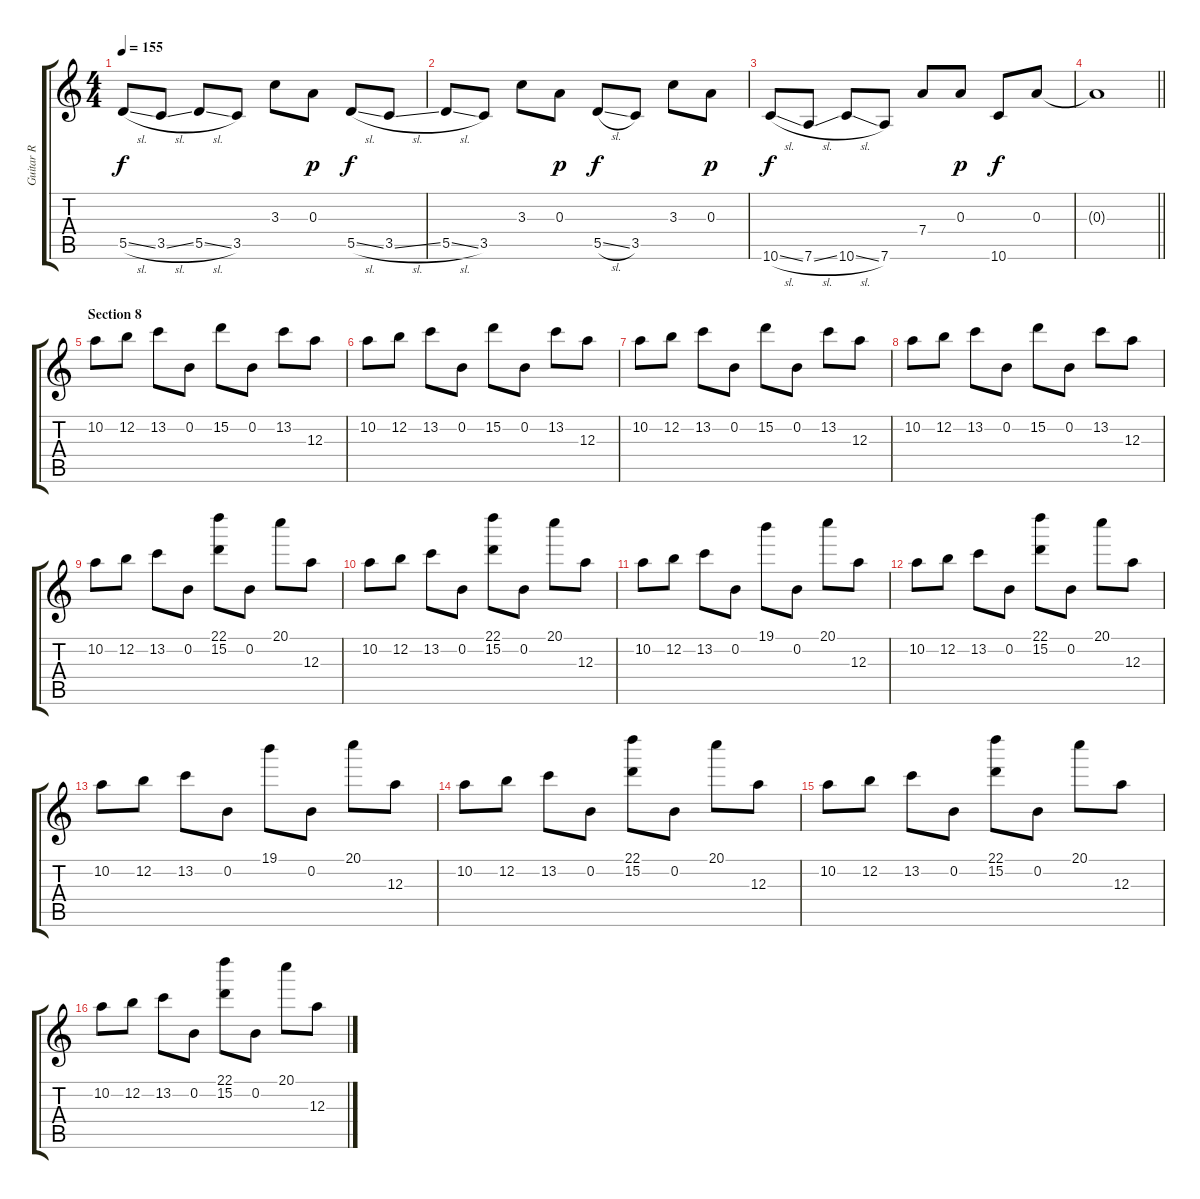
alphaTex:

\track ("Guitar R" "Guitar R") {instrument electricguitarjazz}
\staff {score tabs}
\tuning (E4 B3 A3 D3 A2 D2) {hide}
\ts (4 4)
\tempo 155
\clef g2
\ks c
5.5{sl}.8{dy f} 3.5{sl}.8 5.5{sl}.8 3.5.8 3.3.8 0.3.8{dy p} 5.5{sl}.8{dy f} 3.5{sl}.8 |
5.5{sl}.8 3.5.8 3.3.8 0.3.8{dy p} 5.5{sl}.8{dy f} 3.5.8 3.3.8 0.3.8{dy p} |
10.6{sl}.8{dy f} 7.6{sl}.8 10.6{sl}.8 7.6.8 7.4.8 0.3.8{dy p} 10.6.8{dy f} 0.3.8 |
\barLineRight lightlight
0.3{t}.1 |
\section ("" "Section 8")
10.2.8 12.2.8 13.2.8 0.2.8 15.2.8 0.2.8 13.2.8 12.3.8 |
10.2.8 12.2.8 13.2.8 0.2.8 15.2.8 0.2.8 13.2.8 12.3.8 |
10.2.8 12.2.8 13.2.8 0.2.8 15.2.8 0.2.8 13.2.8 12.3.8 |
10.2.8 12.2.8 13.2.8 0.2.8 15.2.8 0.2.8 13.2.8 12.3.8 |
10.2.8 12.2.8 13.2.8 0.2.8 (22.1 15.2).8 0.2.8 20.1.8 12.3.8 |
10.2.8 12.2.8 13.2.8 0.2.8 (22.1 15.2).8 0.2.8 20.1.8 12.3.8 |
10.2.8 12.2.8 13.2.8 0.2.8 19.1.8 0.2.8 20.1.8 12.3.8 |
10.2.8 12.2.8 13.2.8 0.2.8 (22.1 15.2).8 0.2.8 20.1.8 12.3.8 |
10.2.8 12.2.8 13.2.8 0.2.8 19.1.8 0.2.8 20.1.8 12.3.8 |
10.2.8 12.2.8 13.2.8 0.2.8 (22.1 15.2).8 0.2.8 20.1.8 12.3.8 |
10.2.8 12.2.8 13.2.8 0.2.8 (22.1 15.2).8 0.2.8 20.1.8 12.3.8 |
10.2.8 12.2.8 13.2.8 0.2.8 (22.1 15.2).8 0.2.8 20.1.8 12.3.8
